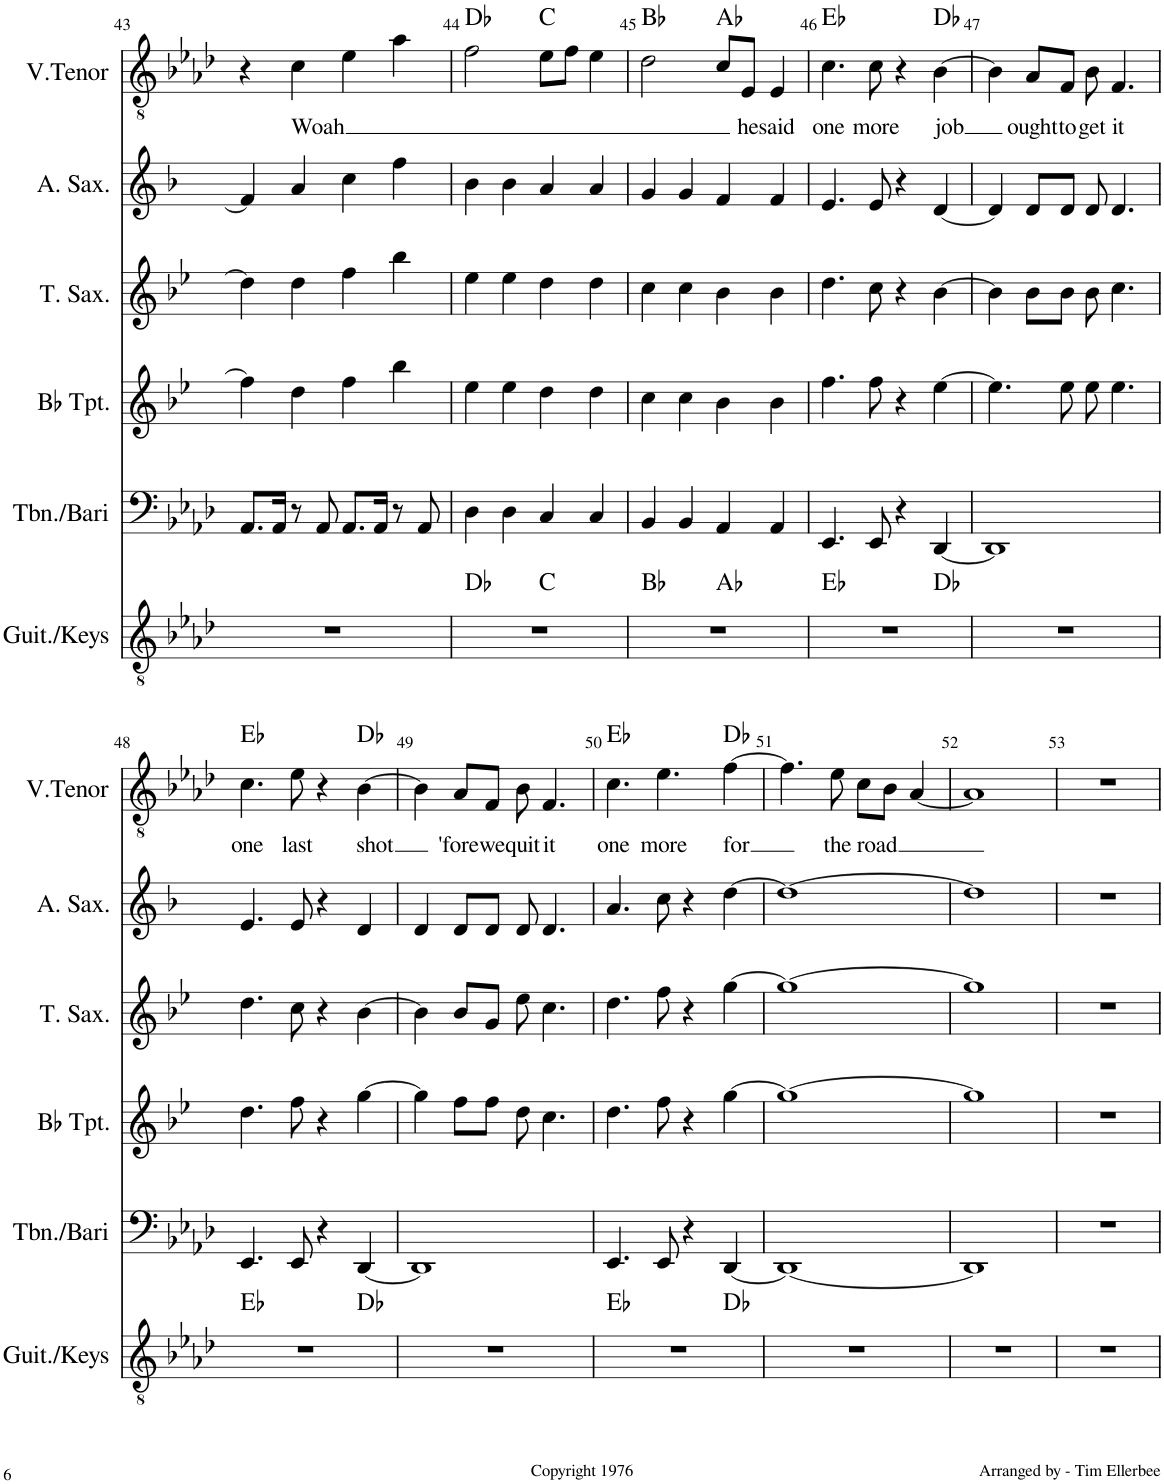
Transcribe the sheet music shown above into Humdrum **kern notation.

**kern	**harte	**kern	**kern	**kern	**kern	**kern	**text	**harte
*part6	*part6	*part5	*part4	*part3	*part2	*part1	*part1	*part1
*staff6	*	*staff5	*staff4	*staff3	*staff2	*staff1	*staff1	*
*I"Guit./Keys	*	*I"T-bone/Bari	*I"Bb Trumpet	*I"Tenor Saxophone	*I"Alto Saxophone	*I"V. Tenor	*	*
*I'Guit./Keys	*	*I'Tbn./Bari	*I'Bb Tpt.	*I'T. Sax.	*I'A. Sax.	*I'V.Tenor	*	*
!!LO:PB:g=z
*clefGv2	*	*clefF4	*clefG2	*clefG2	*clefG2	*clefGv2	*	*
*	*	*	*Trd1c2	*Trd8c14	*Trd5c9	*	*	*
*k[b-e-a-d-]	*	*k[b-e-a-d-]	*k[b-e-]	*k[b-e-]	*k[b-]	*k[b-e-a-d-]	*	*
*M4/4	*	*M4/4	*M4/4	*M4/4	*M4/4	*M4/4	*	*
=43	=43	=43	=43	=43	=43	=43	=43	=43
1r	.	8.AA-/L	4ff\]	4dd\]	4f/]	4r	.	.
.	.	16AA-/Jk	.	.	.	.	.	.
!	!	!	!	!	!	!	!LO:LY:b	!
.	.	8r	4dd\	4dd\	4a/	4c\	Woah	.
.	.	8AA-/	.	.	.	.	.	.
.	.	8.AA-/L	4ff\	4ff\	4cc\	4e-\	.	.
.	.	16AA-/Jk	.	.	.	.	.	.
.	.	8r	4bb-\	4bb-\	4ff\	4a-\	.	.
.	.	8AA-/	.	.	.	.	.	.
=44	=44	=44	=44	=44	=44	=44	=44	=44
*^	*	*	*	*	*	*	*	*
1r	2ryy	Db:maj	4D-\	4ee-\	4ee-\	4b-\	2f\	.	Db:maj
.	.	.	4D-\	4ee-\	4ee-\	4b-\	.	.	.
.	2ryy	C:maj	4C/	4dd\	4dd\	4a/	8e-\L	.	C:maj
.	.	.	.	.	.	.	8f\J	.	.
.	.	.	4C/	4dd\	4dd\	4a/	4e-\	.	.
=45	=45	=45	=45	=45	=45	=45	=45	=45	=45
1r	2ryy	Bb:maj	4BB-/	4cc\	4cc\	4g/	2d-\	.	Bb:maj
.	.	.	4BB-/	4cc\	4cc\	4g/	.	.	.
.	2ryy	Ab:maj	4AA-/	4b-\	4b-\	4f/	8c/L	.	Ab:maj
!	!	!	!	!	!	!	!	!LO:LY:b	!
.	.	.	.	.	.	.	8E-/J	he	.
!	!	!	!	!	!	!	!	!LO:LY:b	!
.	.	.	4AA-/	4b-\	4b-\	4f/	4E-/	said	.
=46	=46	=46	=46	=46	=46	=46	=46	=46	=46
!	!	!	!	!	!	!	!	!LO:LY:b	!
1r	2.ryy	Eb:maj	4.EE-/	4.ff\	4.dd\	4.e/	4.c\	one	Eb:maj
!	!	!	!	!	!	!	!	!LO:LY:b	!
.	.	.	8EE-/	8ff\	8cc\	8e/	8c\	more	.
.	.	.	4r	4r	4r	4r	4r	.	.
!	!	!	!	!	!	!	!	!LO:LY:b	!
.	4ryy	Db:maj	[4DD-/	[4ee-\	[4b-\	[4d/	[4B-\	job	Db:maj
*v	*v	*	*	*	*	*	*	*	*
=47	=47	=47	=47	=47	=47	=47	=47	=47
1r	.	1DD-]	4.ee-\]	4b-\]	4d/]	4B-\]	.	.
!	!	!	!	!	!	!	!LO:LY:b	!
.	.	.	.	8b-\L	8d/L	8A-/L	ought	.
!	!	!	!	!	!	!	!LO:LY:b	!
.	.	.	8ee-\	8b-\J	8d/J	8F/J	to	.
!	!	!	!	!	!	!	!LO:LY:b	!
.	.	.	8ee-\	8b-\	8d/	8B-\	get	.
!	!	!	!	!	!	!	!LO:LY:b	!
.	.	.	4.ee-\	4.cc\	4.d/	4.F/	it	.
!!LO:LB:g=z
=48	=48	=48	=48	=48	=48	=48	=48	=48
!	!	!	!	!	!	!	!LO:LY:b	!
*^	*	*	*	*	*	*	*	*
1r	2.ryy	Eb:maj	4.EE-/	4.dd\	4.dd\	4.e/	4.c\	one	Eb:maj
!	!	!	!	!	!	!	!	!LO:LY:b	!
.	.	.	8EE-/	8ff\	8cc\	8e/	8e-\	last	.
.	.	.	4r	4r	4r	4r	4r	.	.
!	!	!	!	!	!	!	!	!LO:LY:b	!
.	4ryy	Db:maj	[4DD-/	[4gg\	[4b-\	4d/	[4B-\	shot	Db:maj
*v	*v	*	*	*	*	*	*	*	*
=49	=49	=49	=49	=49	=49	=49	=49	=49
1r	.	1DD-]	4gg\]	4b-\]	4d/	4B-\]	.	.
!	!	!	!	!	!	!	!LO:LY:b	!
.	.	.	8ff\L	8b-/L	8d/L	8A-/L	'fore	.
!	!	!	!	!	!	!	!LO:LY:b	!
.	.	.	8ff\J	8g/J	8d/J	8F/J	we	.
!	!	!	!	!	!	!	!LO:LY:b	!
.	.	.	8dd\	8dd\	8d/	8B-\	quit	.
!	!	!	!	!	!	!	!LO:LY:b	!
.	.	.	4.cc\	4.cc\	4.d/	4.F/	it	.
=50	=50	=50	=50	=50	=50	=50	=50	=50
!	!	!	!	!	!	!	!LO:LY:b	!
*^	*	*	*	*	*	*	*	*
1r	2.ryy	Eb:maj	4.EE-/	4.dd\	4.dd\	4.a/	4.c\	one	Eb:maj
!	!	!	!	!	!	!	!	!LO:LY:b	!
.	.	.	8EE-/	8ff\	8ff\	8cc\	4.e-\	more	.
.	.	.	4r	4r	4r	4r	.	.	.
!	!	!	!	!	!	!	!	!LO:LY:b	!
.	4ryy	Db:maj	[4DD-/	[4gg\	[4gg\	[4dd\	[4f\	for	Db:maj
*v	*v	*	*	*	*	*	*	*	*
=51	=51	=51	=51	=51	=51	=51	=51	=51
1r	.	1DD-_	1gg_	1gg_	1dd_	4.f\]	.	.
!	!	!	!	!	!	!	!LO:LY:b	!
.	.	.	.	.	.	8e-\	the	.
!	!	!	!	!	!	!	!LO:LY:b	!
.	.	.	.	.	.	8c\L	road	.
.	.	.	.	.	.	8B-\J	.	.
.	.	.	.	.	.	[4A-/	.	.
=52	=52	=52	=52	=52	=52	=52	=52	=52
1r	.	1DD-]	1gg]	1gg]	1dd]	1A-]	.	.
=53	=53	=53	=53	=53	=53	=53	=53	=53
1r	.	1r	1r	1r	1r	1r	.	.
=	=	=	=	=	=	=	=	=
*-	*-	*-	*-	*-	*-	*-	*-	*-
